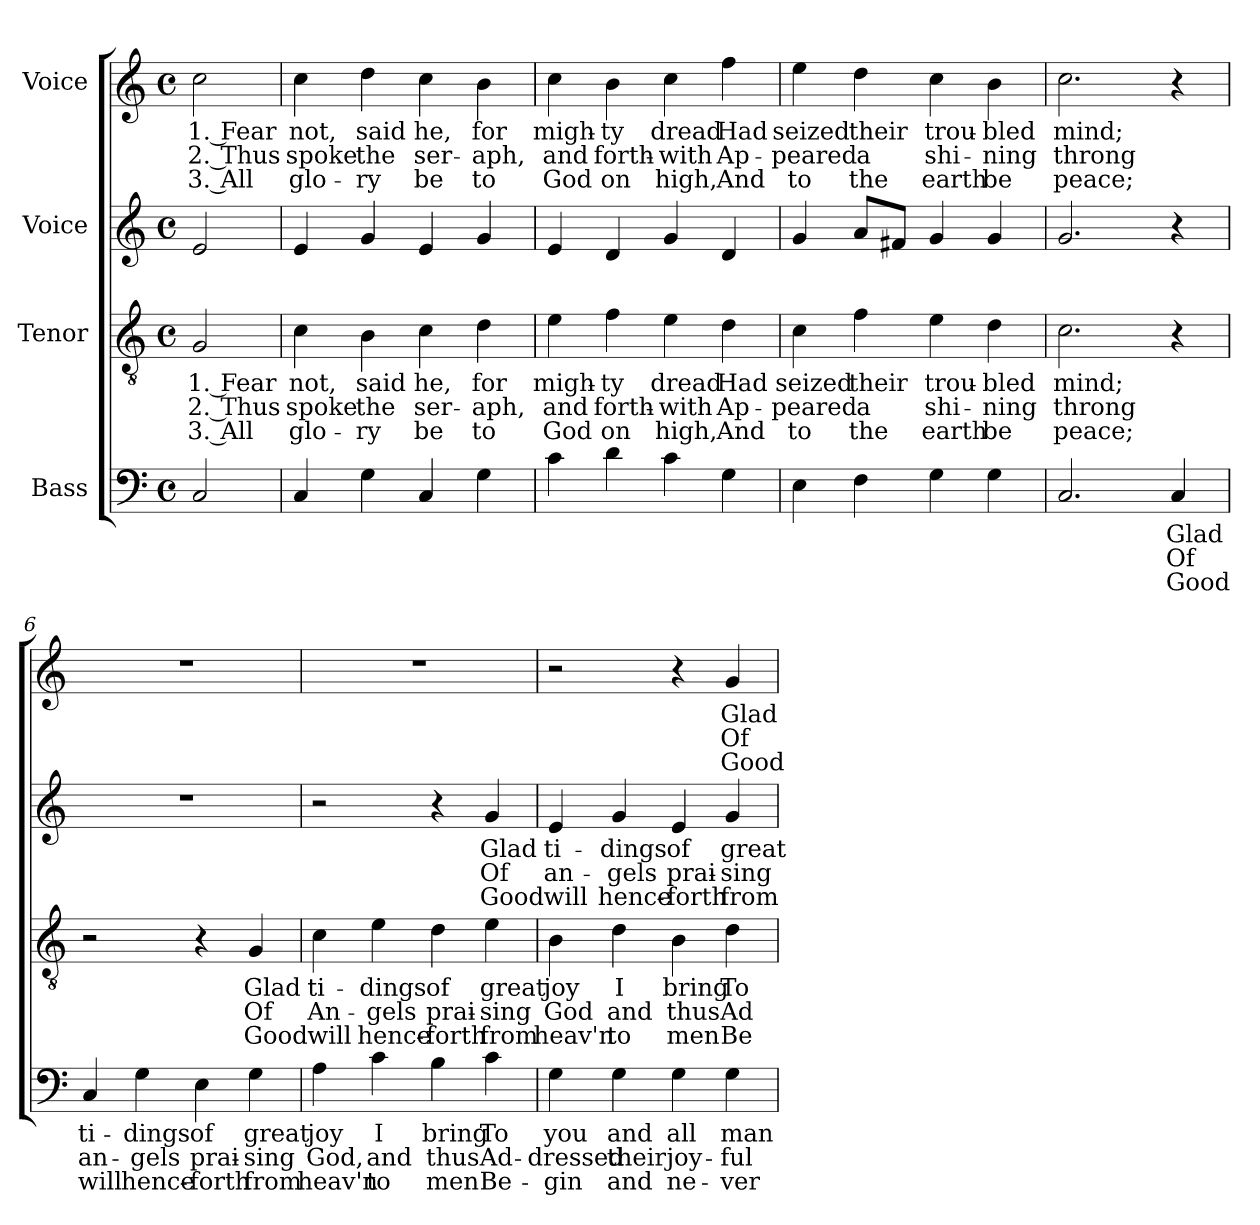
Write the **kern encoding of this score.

**kern	**text	**text	**text	**kern	**text	**text	**text	**kern	**text	**text	**text	**kern	**text	**text	**text
*part4	*part4	*part4	*part4	*part3	*part3	*part3	*part3	*part2	*part2	*part2	*part2	*part1	*part1	*part1	*part1
*staff4	*staff4	*staff4	*staff4	*staff3	*staff3	*staff3	*staff3	*staff2	*staff2	*staff2	*staff2	*staff1	*staff1	*staff1	*staff1
*I"Bass	*	*	*	*I"Tenor	*	*	*	*I"Voice	*	*	*	*I"Voice	*	*	*
*clefF4	*	*	*	*clefGv2	*	*	*	*clefG2	*	*	*	*clefG2	*	*	*
*k[]	*	*	*	*k[]	*	*	*	*k[]	*	*	*	*k[]	*	*	*
*M4/4	*	*	*	*M4/4	*	*	*	*M4/4	*	*	*	*M4/4	*	*	*
*met(c)	*	*	*	*met(c)	*	*	*	*met(c)	*	*	*	*met(c)	*	*	*
*MM150	*	*	*	*MM150	*	*	*	*MM150	*	*	*	*MM150	*	*	*
=1	=1	=1	=1	=1	=1	=1	=1	=1	=1	=1	=1	=1	=1	=1	=1
2C/	.	.	.	2G/	1. Fear	2. Thus	3. All	2e/	.	.	.	2cc\	1. Fear	2. Thus	3. All
=2	=2	=2	=2	=2	=2	=2	=2	=2	=2	=2	=2	=2	=2	=2	=2
4C/	.	.	.	4c\	not,	spoke	glo-	4e/	.	.	.	4cc\	not,	spoke	glo-
4G\	.	.	.	4B\	said	the	-ry	4g/	.	.	.	4dd\	said	the	-ry
4C/	.	.	.	4c\	he,	ser-	be	4e/	.	.	.	4cc\	he,	ser-	be
4G\	.	.	.	4d\	for	-aph,	to	4g/	.	.	.	4b\	for	-aph,	to
=3	=3	=3	=3	=3	=3	=3	=3	=3	=3	=3	=3	=3	=3	=3	=3
4c\	.	.	.	4e\	migh-	and	God	4e/	.	.	.	4cc\	migh-	and	God
4d\	.	.	.	4f\	-ty	forth-	on	4d/	.	.	.	4b\	-ty	forth-	on
4c\	.	.	.	4e\	dread	-with	high,	4g/	.	.	.	4cc\	dread	-with	high,
4G\	.	.	.	4d\	Had	Ap-	And	4d/	.	.	.	4ff\	Had	Ap-	And
=4	=4	=4	=4	=4	=4	=4	=4	=4	=4	=4	=4	=4	=4	=4	=4
4E\	.	.	.	4c\	seized	-peared	to	4g/	.	.	.	4ee\	seized	-peared	to
4F\	.	.	.	4f\	their	a	the	8a/L	.	.	.	4dd\	their	a	the
.	.	.	.	.	.	.	.	8f#X/J	.	.	.	.	.	.	.
4G\	.	.	.	4e\	trou-	shi-	earth	4g/	.	.	.	4cc\	trou-	shi-	earth
4G\	.	.	.	4d\	-bled	-ning	be	4g/	.	.	.	4b\	-bled	-ning	be
=5	=5	=5	=5	=5	=5	=5	=5	=5	=5	=5	=5	=5	=5	=5	=5
2.C/	.	.	.	2.c\	mind;	throng	peace;	2.g/	.	.	.	2.cc\	mind;	throng	peace;
4C/	Glad	Of	Good	4r	.	.	.	4r	.	.	.	4r	.	.	.
=6	=6	=6	=6	=6	=6	=6	=6	=6	=6	=6	=6	=6	=6	=6	=6
4C/	ti-	an-	will	2r	.	.	.	1r	.	.	.	1r	.	.	.
4G\	-dings	-gels	hence-	.	.	.	.	.	.	.	.	.	.	.	.
4E\	of	prai-	-forth	4r	.	.	.	.	.	.	.	.	.	.	.
4G\	great	-sing	from	4G/	Glad	Of	Good	.	.	.	.	.	.	.	.
=7	=7	=7	=7	=7	=7	=7	=7	=7	=7	=7	=7	=7	=7	=7	=7
4A\	joy	God,	heav'n	4c\	ti-	An-	will	2r	.	.	.	1r	.	.	.
4c\	I	and	to	4e\	-dings	-gels	hence-	.	.	.	.	.	.	.	.
4B\	bring	thus	men	4d\	of	prai-	-forth	4r	.	.	.	.	.	.	.
4c\	To	Ad-	Be-	4e\	great	-sing	from	4g/	Glad	Of	Good	.	.	.	.
!!LO:LB:g=z
=8	=8	=8	=8	=8	=8	=8	=8	=8	=8	=8	=8	=8	=8	=8	=8
4G\	you	-dressed	-gin	4B\	joy	God	heav'n	4e/	ti-	an-	will	2r	.	.	.
4G\	and	their	and	4d\	I	and	to	4g/	-dings	-gels	hence-	.	.	.	.
4G\	all	joy-	ne-	4B\	bring	thus	men	4e/	of	prai-	-forth	4r	.	.	.
4G\	man-	-ful	-ver	4d\	To	Ad-	Be-	4g/	great	-sing	from	4g/	Glad	Of	Good
=	=	=	=	=	=	=	=	=	=	=	=	=	=	=	=
*-	*-	*-	*-	*-	*-	*-	*-	*-	*-	*-	*-	*-	*-	*-	*-
